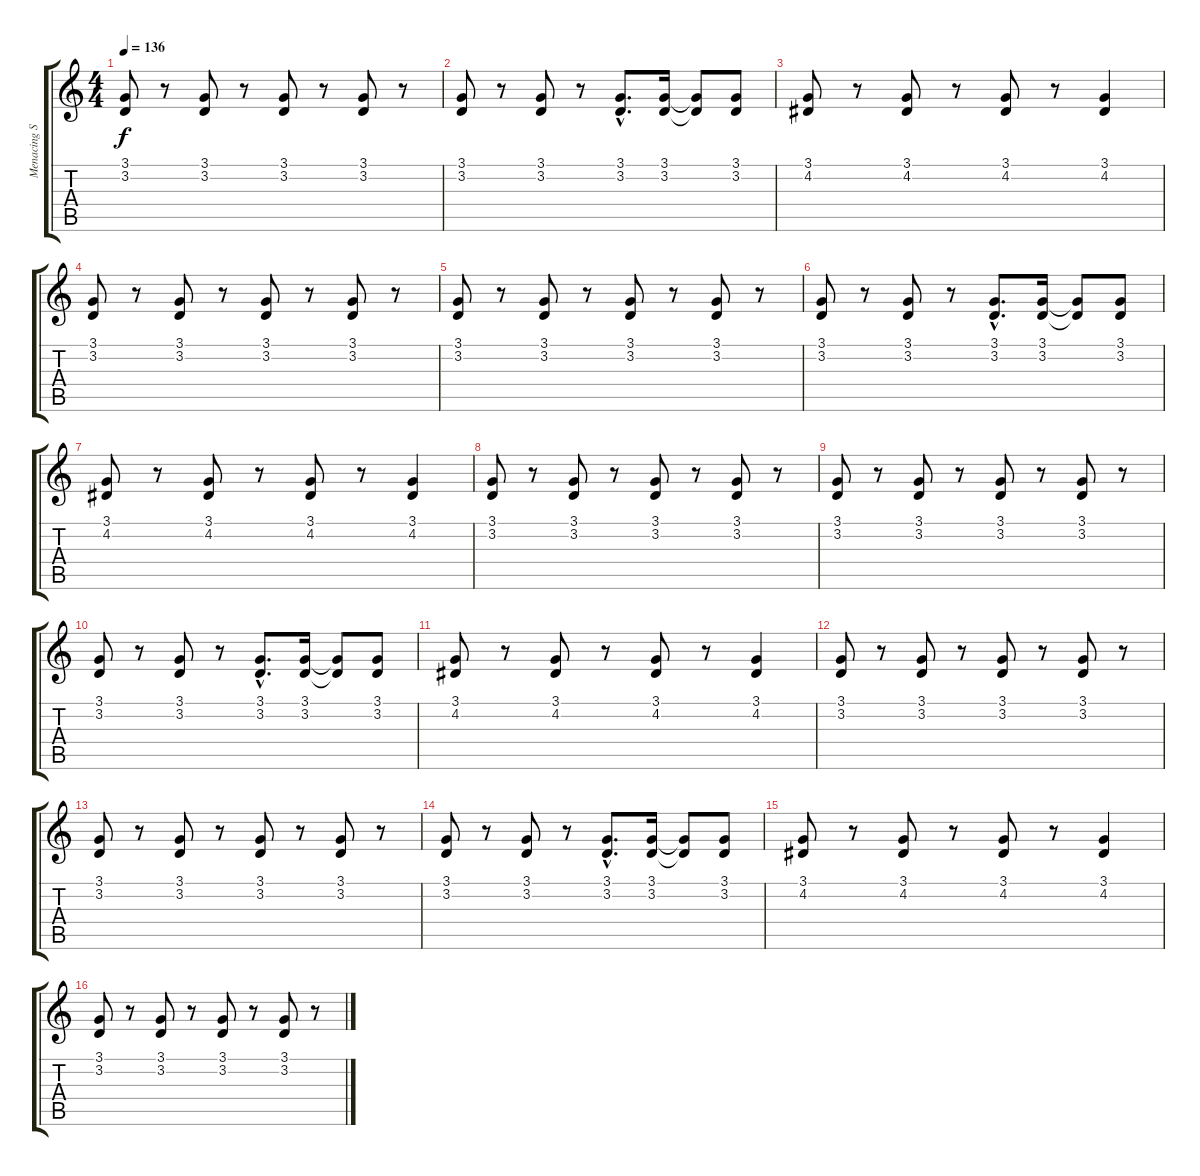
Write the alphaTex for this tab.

\track ("Menacing Strings" "Menacing S") {instrument tremolostrings}
\staff {score tabs}
\tuning (E4 B3 G3 D3 A2 E2) {hide}
\ts (4 4)
\tempo 136
\clef g2
\ks c
(3.1 3.2).8{dy f} r.8 (3.1 3.2).8 r.8 (3.1 3.2).8 r.8 (3.1 3.2).8 r.8 |
(3.1 3.2).8 r.8 (3.1 3.2).8 r.8 (3.1{hac} 3.2{hac}).8{d} (3.1 3.2).16 (3.1{t} 3.2{t}).8 (3.1 3.2).8 |
(3.1 4.2).8 r.8 (3.1 4.2).8 r.8 (3.1 4.2).8 r.8 (3.1 4.2).4 |
(3.1 3.2).8 r.8 (3.1 3.2).8 r.8 (3.1 3.2).8 r.8 (3.1 3.2).8 r.8 |
(3.1 3.2).8 r.8 (3.1 3.2).8 r.8 (3.1 3.2).8 r.8 (3.1 3.2).8 r.8 |
(3.1 3.2).8 r.8 (3.1 3.2).8 r.8 (3.1{hac} 3.2{hac}).8{d} (3.1 3.2).16 (3.1{t} 3.2{t}).8 (3.1 3.2).8 |
(3.1 4.2).8 r.8 (3.1 4.2).8 r.8 (3.1 4.2).8 r.8 (3.1 4.2).4 |
(3.1 3.2).8 r.8 (3.1 3.2).8 r.8 (3.1 3.2).8 r.8 (3.1 3.2).8 r.8 |
(3.1 3.2).8 r.8 (3.1 3.2).8 r.8 (3.1 3.2).8 r.8 (3.1 3.2).8 r.8 |
(3.1 3.2).8 r.8 (3.1 3.2).8 r.8 (3.1{hac} 3.2{hac}).8{d} (3.1 3.2).16 (3.1{t} 3.2{t}).8 (3.1 3.2).8 |
(3.1 4.2).8 r.8 (3.1 4.2).8 r.8 (3.1 4.2).8 r.8 (3.1 4.2).4 |
(3.1 3.2).8 r.8 (3.1 3.2).8 r.8 (3.1 3.2).8 r.8 (3.1 3.2).8 r.8 |
(3.1 3.2).8 r.8 (3.1 3.2).8 r.8 (3.1 3.2).8 r.8 (3.1 3.2).8 r.8 |
(3.1 3.2).8 r.8 (3.1 3.2).8 r.8 (3.1{hac} 3.2{hac}).8{d} (3.1 3.2).16 (3.1{t} 3.2{t}).8 (3.1 3.2).8 |
(3.1 4.2).8 r.8 (3.1 4.2).8 r.8 (3.1 4.2).8 r.8 (3.1 4.2).4 |
(3.1 3.2).8 r.8 (3.1 3.2).8 r.8 (3.1 3.2).8 r.8 (3.1 3.2).8 r.8
